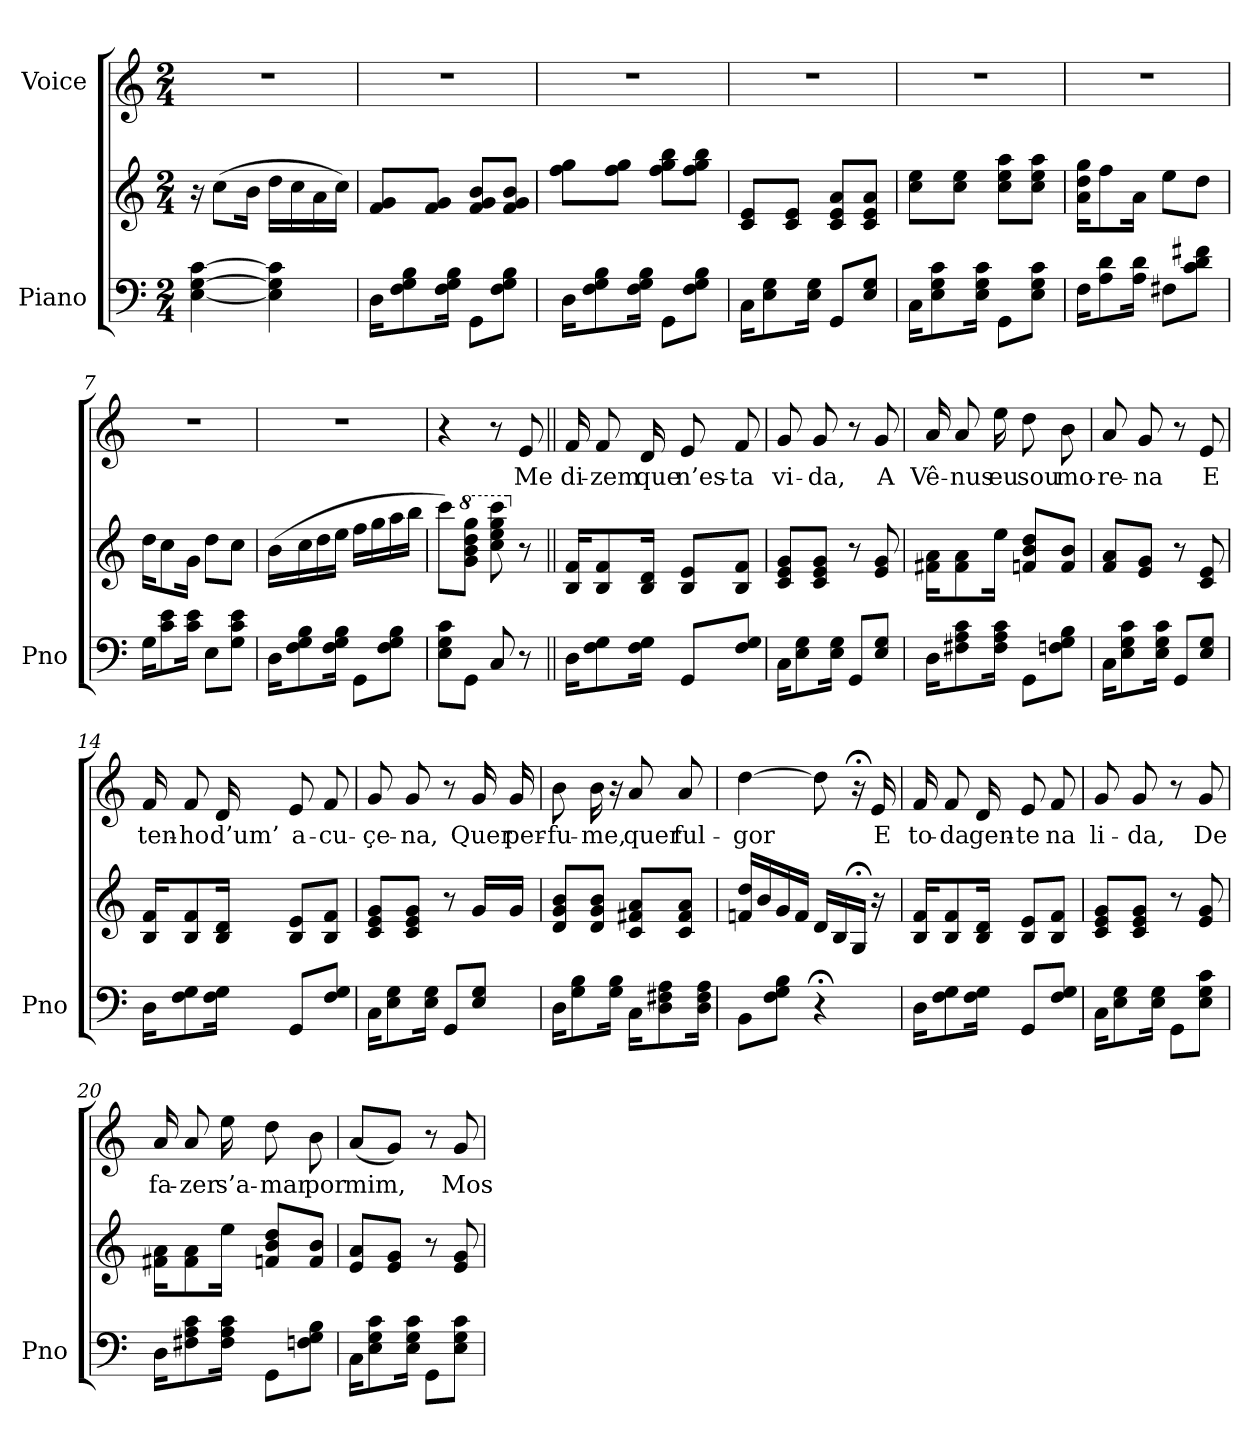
**kern	**kern	**kern	**text
*part2	*part2	*part1	*part1
*staff3	*staff2	*staff1	*staff1
*I"Piano	*	*I"Voice	*
*I'Pno	*	*	*
*clefF4	*clefG2	*clefG2	*
*k[]	*k[]	*k[]	*
*M2/4	*M2/4	*M2/4	*
*MM90	*MM90	*MM90	*
=1	=1	=1	=1
[4E\ [4G\ [4c\	16r	2r	.
.	(>8cc\L	.	.
.	16b\Jk	.	.
4E\] 4G\] 4c\]	16dd\LL	.	.
.	16cc\	.	.
.	16a\	.	.
.	16cc\JJ)	.	.
=2	=2	=2	=2
16D\KL	8f/ 8g/L	2r	.
8F\ 8G\ 8B\	.	.	.
.	8f/ 8g/J	.	.
16F\ 16G\ 16B\Jk	.	.	.
8GG\L	8f/ 8g/ 8b/L	.	.
8F\ 8G\ 8B\J	8f/ 8g/ 8b/J	.	.
=3	=3	=3	=3
16D\KL	8ff\ 8gg\L	2r	.
8F\ 8G\ 8B\	.	.	.
.	8ff\ 8gg\J	.	.
16F\ 16G\ 16B\Jk	.	.	.
8GG\L	8ff\ 8gg\ 8bb\L	.	.
8F\ 8G\ 8B\J	8ff\ 8gg\ 8bb\J	.	.
=4	=4	=4	=4
16C\KL	8c/ 8e/L	2r	.
8E\ 8G\	.	.	.
.	8c/ 8e/J	.	.
16E\ 16G\Jk	.	.	.
8GG/L	8c/ 8e/ 8a/L	.	.
8E/ 8G/J	8c/ 8e/ 8a/J	.	.
=5	=5	=5	=5
16C\KL	8cc\ 8ee\L	2r	.
8E\ 8G\ 8c\	.	.	.
.	8cc\ 8ee\J	.	.
16E\ 16G\ 16c\Jk	.	.	.
8GG\L	8cc\ 8ee\ 8aa\L	.	.
8E\ 8G\ 8c\J	8cc\ 8ee\ 8aa\J	.	.
=6	=6	=6	=6
16F\KL	16a\ 16dd\ 16gg\KL	2r	.
8A\ 8d\	8ff\	.	.
16A\ 16d\Jk	16a\Jk	.	.
8F#X\L	8ee\L	.	.
8c\ 8d\ 8f#X\J	8dd\J	.	.
!!LO:LB:g=z
=7	=7	=7	=7
16G\KL	16dd\KL	2r	.
8c\ 8e\	8cc\	.	.
16c\ 16e\Jk	16g\Jk	.	.
8E\L	8dd\L	.	.
8G\ 8c\ 8e\J	8cc\J	.	.
=8	=8	=8	=8
16D\KL	(>16b\LL	2r	.
8F\ 8G\ 8B\	16cc\	.	.
.	16dd\	.	.
16F\ 16G\ 16B\Jk	16ee\JJ	.	.
8GG\L	16ff\LL	.	.
.	16gg\	.	.
8F\ 8G\ 8B\J	16aa\	.	.
.	16bb\JJ	.	.
=9	=9	=9	=9
8E\ 8G\ 8c\L	8ccc\L)	4r	.
*	*8va	*	*
8GG\J	8gg\ 8bb\ 8ddd\ 8ggg\J	.	.
8C/	8ccc\ 8eee\ 8ggg\ 8cccc\	8r	.
*	*X8va	*	*
!	!	!	!LO:LY:b
8r	8r	8e/	Me
=10||	=10||	=10||	=10||
!	!	!	!LO:LY:b
16D\KL	16B/ 16f/KL	16f/	di-
!	!	!	!LO:LY:b
8F\ 8G\	8B/ 8f/	8f/	-zem
!	!	!	!LO:LY:b
16F\ 16G\Jk	16B/ 16d/Jk	16d/	que
!	!	!	!LO:LY:b
8GG/L	8B/ 8e/L	8e/	n’es-
!	!	!	!LO:LY:b
8F/ 8G/J	8B/ 8f/J	8f/	-ta
=11	=11	=11	=11
!	!	!	!LO:LY:b
16C\KL	8c/ 8e/ 8g/L	8g/	vi-
8E\ 8G\	.	.	.
!	!	!	!LO:LY:b
.	8c/ 8e/ 8g/J	8g/	-da,
16E\ 16G\Jk	.	.	.
8GG/L	8r	8r	.
!	!	!	!LO:LY:b
8E/ 8G/J	8e/ 8g/	8g/	A
!!LO:LB:g=z
=12	=12	=12	=12
!	!	!	!LO:LY:b
16D\KL	16f#X\ 16a\KL	16a/	Vê-
!	!	!	!LO:LY:b
8F#X\ 8A\ 8c\	8f#\ 8a\	8a/	-nus
!	!	!	!LO:LY:b
16F#\ 16A\ 16c\Jk	16ee\Jk	16ee\	eu
!	!	!	!LO:LY:b
8GG\L	8fn/ 8b/ 8dd/L	8dd\	sou
!	!	!	!LO:LY:b
8Fn\ 8G\ 8B\J	8f/ 8b/J	8b\	mo-
=13	=13	=13	=13
!	!	!	!LO:LY:b
16C\KL	8f/ 8a/L	8a/	-re-
8E\ 8G\ 8c\	.	.	.
!	!	!	!LO:LY:b
.	8e/ 8g/J	8g/	-na
16E\ 16G\ 16c\Jk	.	.	.
8GG/L	8r	8r	.
!	!	!	!LO:LY:b
8E/ 8G/J	8c/ 8e/	8e/	E
=14	=14	=14	=14
!	!	!	!LO:LY:b
16D\KL	16B/ 16f/KL	16f/	ten-
!	!	!	!LO:LY:b
8F\ 8G\	8B/ 8f/	8f/	-ho
!	!	!	!LO:LY:b
16F\ 16G\Jk	16B/ 16d/Jk	16d/	d’um’
!	!	!	!LO:LY:b
8GG/L	8B/ 8e/L	8e/	a-
!	!	!	!LO:LY:b
8F/ 8G/J	8B/ 8f/J	8f/	-cu-
=15	=15	=15	=15
!	!	!	!LO:LY:b
16C\KL	8c/ 8e/ 8g/L	8g/	-çe-
8E\ 8G\	.	.	.
!	!	!	!LO:LY:b
.	8c/ 8e/ 8g/J	8g/	-na,
16E\ 16G\Jk	.	.	.
8GG/L	8r	8r	.
!	!	!	!LO:LY:b
8E/ 8G/J	16g/LL	16g/	Quer
!	!	!	!LO:LY:b
.	16g/JJ	16g/	per-
=16	=16	=16	=16
!	!	!	!LO:LY:b
16D\KL	8d/ 8g/ 8b/L	8b\	-fu-
8G\ 8B\	.	.	.
!	!	!	!LO:LY:b
.	8d/ 8g/ 8b/J	16b\	-me,
16G\ 16B\Jk	.	16r	.
!	!	!	!LO:LY:b
16C\KL	8c/ 8f#X/ 8a/L	8a/	quer
8D\ 8F#X\ 8A\	.	.	.
!	!	!	!LO:LY:b
.	8c/ 8f#/ 8a/J	8a/	ful-
16D\ 16F#\ 16A\Jk	.	.	.
!!LO:LB:g=z
=17	=17	=17	=17
!	!	!	!LO:LY:b
8BB\L	16fn/ 16dd/LL	[4dd\	-gor
.	16b/	.	.
8F\ 8G\ 8B\J	16g/	.	.
.	16f/JJ	.	.
4r;<	16d/LL	8dd\]	.
.	16B/	.	.
.	16G;/JJ	16r;<	.
!	!	!	!LO:LY:b
.	16r	16e/	E
=18	=18	=18	=18
!	!	!	!LO:LY:b
16D\KL	16B/ 16f/KL	16f/	to-
!	!	!	!LO:LY:b
8F\ 8G\	8B/ 8f/	8f/	-da
!	!	!	!LO:LY:b
16F\ 16G\Jk	16B/ 16d/Jk	16d/	gen-
!	!	!	!LO:LY:b
8GG/L	8B/ 8e/L	8e/	-te
!	!	!	!LO:LY:b
8F/ 8G/J	8B/ 8f/J	8f/	na
=19	=19	=19	=19
!	!	!	!LO:LY:b
16C\KL	8c/ 8e/ 8g/L	8g/	li-
8E\ 8G\	.	.	.
!	!	!	!LO:LY:b
.	8c/ 8e/ 8g/J	8g/	-da,
16E\ 16G\Jk	.	.	.
8GG\L	8r	8r	.
!	!	!	!LO:LY:b
8E\ 8G\ 8c\J	8e/ 8g/	8g/	De
=20	=20	=20	=20
!	!	!	!LO:LY:b
16D\KL	16f#X\ 16a\KL	16a/	fa-
!	!	!	!LO:LY:b
8F#X\ 8A\ 8c\	8f#\ 8a\	8a/	-zer
!	!	!	!LO:LY:b
16F#\ 16A\ 16c\Jk	16ee\Jk	16ee\	s’a-
!	!	!	!LO:LY:b
8GG\L	8fn/ 8b/ 8dd/L	8dd\	-mar
!	!	!	!LO:LY:b
8Fn\ 8G\ 8B\J	8f/ 8b/J	8b\	por
=21	=21	=21	=21
!	!	!	!LO:LY:b
16C\KL	8e/ 8a/L	(<8a/L	mim,
8E\ 8G\ 8c\	.	.	.
.	8e/ 8g/J	8g/J)	.
16E\ 16G\ 16c\Jk	.	.	.
8GG\L	8r	8r	.
!	!	!	!LO:LY:b
8E\ 8G\ 8c\J	8e/ 8g/	8g/	Mos-
=	=	=	=
*-	*-	*-	*-
